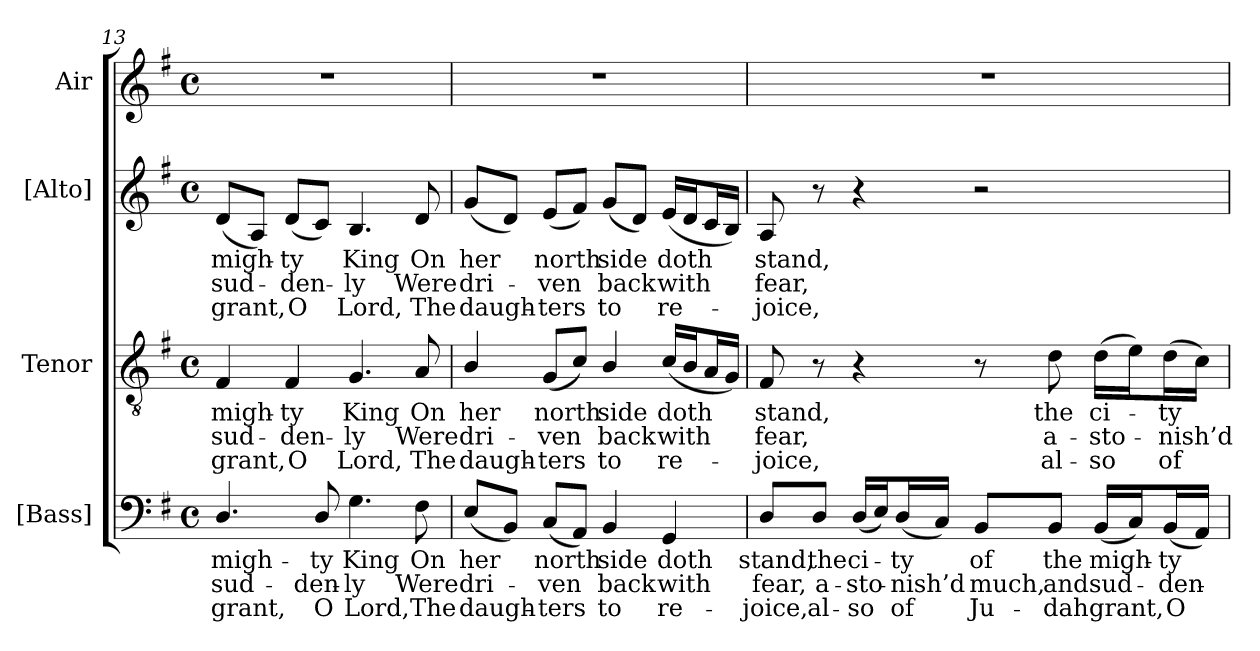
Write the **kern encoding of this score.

**kern	**text	**text	**text	**kern	**text	**text	**text	**kern	**text	**text	**text	**kern
*part4	*part4	*part4	*part4	*part3	*part3	*part3	*part3	*part2	*part2	*part2	*part2	*part1
*staff4	*staff4	*staff4	*staff4	*staff3	*staff3	*staff3	*staff3	*staff2	*staff2	*staff2	*staff2	*staff1
*I"[Bass]	*	*	*	*I"Tenor	*	*	*	*I"[Alto]	*	*	*	*I"Air
*I'B.	*	*	*	*I'T.	*	*	*	*I'A.	*	*	*	*
!!LO:LB:g=z
*clefF4	*	*	*	*clefGv2	*	*	*	*clefG2	*	*	*	*clefG2
*	*	*	*	*ITrd7c12	*	*	*	*	*	*	*	*
*k[f#]	*	*	*	*k[f#]	*	*	*	*k[f#]	*	*	*	*k[f#]
*G:	*	*	*	*G:	*	*	*	*G:	*	*	*	*G:
*M4/4	*	*	*	*M4/4	*	*	*	*M4/4	*	*	*	*M4/4
*met(c)	*	*	*	*met(c)	*	*	*	*met(c)	*	*	*	*met(c)
=13	=13	=13	=13	=13	=13	=13	=13	=13	=13	=13	=13	=13
!	!LO:LY:b:color=#000000	!LO:LY:b:color=#000000	!LO:LY:b:color=#000000	!	!	!	!	!	!	!	!	!
!	!	!	!	!	!LO:LY:b:color=#000000	!LO:LY:b:color=#000000	!LO:LY:b:color=#000000	!	!	!	!	!
!	!	!	!	!	!	!	!	!	!LO:LY:b:color=#000000	!LO:LY:b:color=#000000	!LO:LY:b:color=#000000	!
4.Di/	migh-	sud-	grant,	4FF#i/	migh-	sud-	grant,	(8di/L	migh-	sud-	grant,	1r
.	.	.	.	.	.	.	.	8Ai/J)	.	.	.	.
!	!	!	!	!	!LO:LY:b:color=#000000	!LO:LY:b:color=#000000	!LO:LY:b:color=#000000	!	!	!	!	!
!	!	!	!	!	!	!	!	!	!LO:LY:b:color=#000000	!LO:LY:b:color=#000000	!LO:LY:b:color=#000000	!
.	.	.	.	4FF#i/	-ty	-den-	O	(8di/L	-ty	-den-	O	.
!	!LO:LY:b:color=#000000	!LO:LY:b:color=#000000	!LO:LY:b:color=#000000	!	!	!	!	!	!	!	!	!
8Di/	-ty	-den-	O	.	.	.	.	8ci/J)	.	.	.	.
!	!LO:LY:b:color=#000000	!LO:LY:b:color=#000000	!LO:LY:b:color=#000000	!	!	!	!	!	!	!	!	!
!	!	!	!	!	!LO:LY:b:color=#000000	!LO:LY:b:color=#000000	!LO:LY:b:color=#000000	!	!	!	!	!
!	!	!	!	!	!	!	!	!	!LO:LY:b:color=#000000	!LO:LY:b:color=#000000	!LO:LY:b:color=#000000	!
4.Gi\	King	-ly	Lord,	4.GGi/	King	-ly	Lord,	4.Bi/	King	-ly	Lord,	.
!	!LO:LY:b:color=#000000	!LO:LY:b:color=#000000	!LO:LY:b:color=#000000	!	!	!	!	!	!	!	!	!
!	!	!	!	!	!LO:LY:b:color=#000000	!LO:LY:b:color=#000000	!LO:LY:b:color=#000000	!	!	!	!	!
!	!	!	!	!	!	!	!	!	!LO:LY:b:color=#000000	!LO:LY:b:color=#000000	!LO:LY:b:color=#000000	!
8F#i\	On	Were	The	8AAi/	On	Were	The	8di/	On	Were	The	.
=14	=14	=14	=14	=14	=14	=14	=14	=14	=14	=14	=14	=14
!	!LO:LY:b:color=#000000	!LO:LY:b:color=#000000	!LO:LY:b:color=#000000	!	!	!	!	!	!	!	!	!
!	!	!	!	!	!LO:LY:b:color=#000000	!LO:LY:b:color=#000000	!LO:LY:b:color=#000000	!	!	!	!	!
!	!	!	!	!	!	!	!	!	!LO:LY:b:color=#000000	!LO:LY:b:color=#000000	!LO:LY:b:color=#000000	!
(8Ei/L	her	dri-	daugh-	4BBi/	her	dri-	daugh-	(8gi/L	her	dri-	daugh-	1r
8BBi/J)	.	.	.	.	.	.	.	8di/J)	.	.	.	.
!	!LO:LY:b:color=#000000	!LO:LY:b:color=#000000	!LO:LY:b:color=#000000	!	!	!	!	!	!	!	!	!
!	!	!	!	!	!LO:LY:b:color=#000000	!LO:LY:b:color=#000000	!LO:LY:b:color=#000000	!	!	!	!	!
!	!	!	!	!	!	!	!	!	!LO:LY:b:color=#000000	!LO:LY:b:color=#000000	!LO:LY:b:color=#000000	!
(8Ci/L	north	-ven	-ters	(8GGi/L	north	-ven	-ters	(8ei/L	north	-ven	-ters	.
8AAi/J)	.	.	.	8Ci/J)	.	.	.	8f#i/J)	.	.	.	.
!	!LO:LY:b:color=#000000	!LO:LY:b:color=#000000	!LO:LY:b:color=#000000	!	!	!	!	!	!	!	!	!
!	!	!	!	!	!LO:LY:b:color=#000000	!LO:LY:b:color=#000000	!LO:LY:b:color=#000000	!	!	!	!	!
!	!	!	!	!	!	!	!	!	!LO:LY:b:color=#000000	!LO:LY:b:color=#000000	!LO:LY:b:color=#000000	!
4BBi/	side	back	to	4BBi/	side	back	to	(8gi/L	side	back	to	.
.	.	.	.	.	.	.	.	8di/J)	.	.	.	.
!	!LO:LY:b:color=#000000	!LO:LY:b:color=#000000	!LO:LY:b:color=#000000	!	!	!	!	!	!	!	!	!
!	!	!	!	!	!LO:LY:b:color=#000000	!LO:LY:b:color=#000000	!LO:LY:b:color=#000000	!	!	!	!	!
!	!	!	!	!	!	!	!	!	!LO:LY:b:color=#000000	!LO:LY:b:color=#000000	!LO:LY:b:color=#000000	!
4GGi/	doth	with	re-	(16Ci/LL	doth	with	re-	(16ei/LL	doth	with	re-	.
.	.	.	.	16BBi/J	.	.	.	16di/J	.	.	.	.
.	.	.	.	16AAi/L	.	.	.	16ci/L	.	.	.	.
.	.	.	.	16GGi/JJ)	.	.	.	16Bi/JJ)	.	.	.	.
=15	=15	=15	=15	=15	=15	=15	=15	=15	=15	=15	=15	=15
!	!LO:LY:b:color=#000000	!LO:LY:b:color=#000000	!LO:LY:b:color=#000000	!	!	!	!	!	!	!	!	!
!	!	!	!	!	!LO:LY:b:color=#000000	!LO:LY:b:color=#000000	!LO:LY:b:color=#000000	!	!	!	!	!
!	!	!	!	!	!	!	!	!	!LO:LY:b:color=#000000	!LO:LY:b:color=#000000	!LO:LY:b:color=#000000	!
8Di/L	stand,	fear,	-joice,	8FF#i/	stand,	fear,	-joice,	8Ai/	stand,	fear,	-joice,	1r
!	!LO:LY:b:color=#000000	!LO:LY:b:color=#000000	!LO:LY:b:color=#000000	!	!	!	!	!	!	!	!	!
8Di/J	the	a-	al-	8r	.	.	.	8r	.	.	.	.
!	!LO:LY:b:color=#000000	!LO:LY:b:color=#000000	!LO:LY:b:color=#000000	!	!	!	!	!	!	!	!	!
(16Di/LL	ci-	-sto-	-so	4r	.	.	.	4r	.	.	.	.
16Ei/J)	.	.	.	.	.	.	.	.	.	.	.	.
!	!LO:LY:b:color=#000000	!LO:LY:b:color=#000000	!LO:LY:b:color=#000000	!	!	!	!	!	!	!	!	!
(16Di/L	-ty	-nish’d	of	.	.	.	.	.	.	.	.	.
16Ci/JJ)	.	.	.	.	.	.	.	.	.	.	.	.
!	!LO:LY:b:color=#000000	!LO:LY:b:color=#000000	!LO:LY:b:color=#000000	!	!	!	!	!	!	!	!	!
8BBi/L	of	much,	Ju-	8r	.	.	.	2r	.	.	.	.
!	!LO:LY:b:color=#000000	!LO:LY:b:color=#000000	!LO:LY:b:color=#000000	!	!	!	!	!	!	!	!	!
!	!	!	!	!	!LO:LY:b:color=#000000	!LO:LY:b:color=#000000	!LO:LY:b:color=#000000	!	!	!	!	!
8BBi/J	the	and	-dah	8Di\	the	a-	al-	.	.	.	.	.
!	!LO:LY:b:color=#000000	!LO:LY:b:color=#000000	!LO:LY:b:color=#000000	!	!	!	!	!	!	!	!	!
!	!	!	!	!	!LO:LY:b:color=#000000	!LO:LY:b:color=#000000	!LO:LY:b:color=#000000	!	!	!	!	!
(16BBi/LL	migh-	sud-	grant,	(16Di\LL	ci-	-sto-	-so	.	.	.	.	.
16Ci/J)	.	.	.	16Ei\J)	.	.	.	.	.	.	.	.
!	!LO:LY:b:color=#000000	!LO:LY:b:color=#000000	!LO:LY:b:color=#000000	!	!	!	!	!	!	!	!	!
!	!	!	!	!	!LO:LY:b:color=#000000	!LO:LY:b:color=#000000	!LO:LY:b:color=#000000	!	!	!	!	!
(16BBi/L	-ty	-den-	O	(16Di\L	-ty	-nish’d	of	.	.	.	.	.
16AAi/JJ)	.	.	.	16Ci\JJ)	.	.	.	.	.	.	.	.
=	=	=	=	=	=	=	=	=	=	=	=	=
*-	*-	*-	*-	*-	*-	*-	*-	*-	*-	*-	*-	*-
